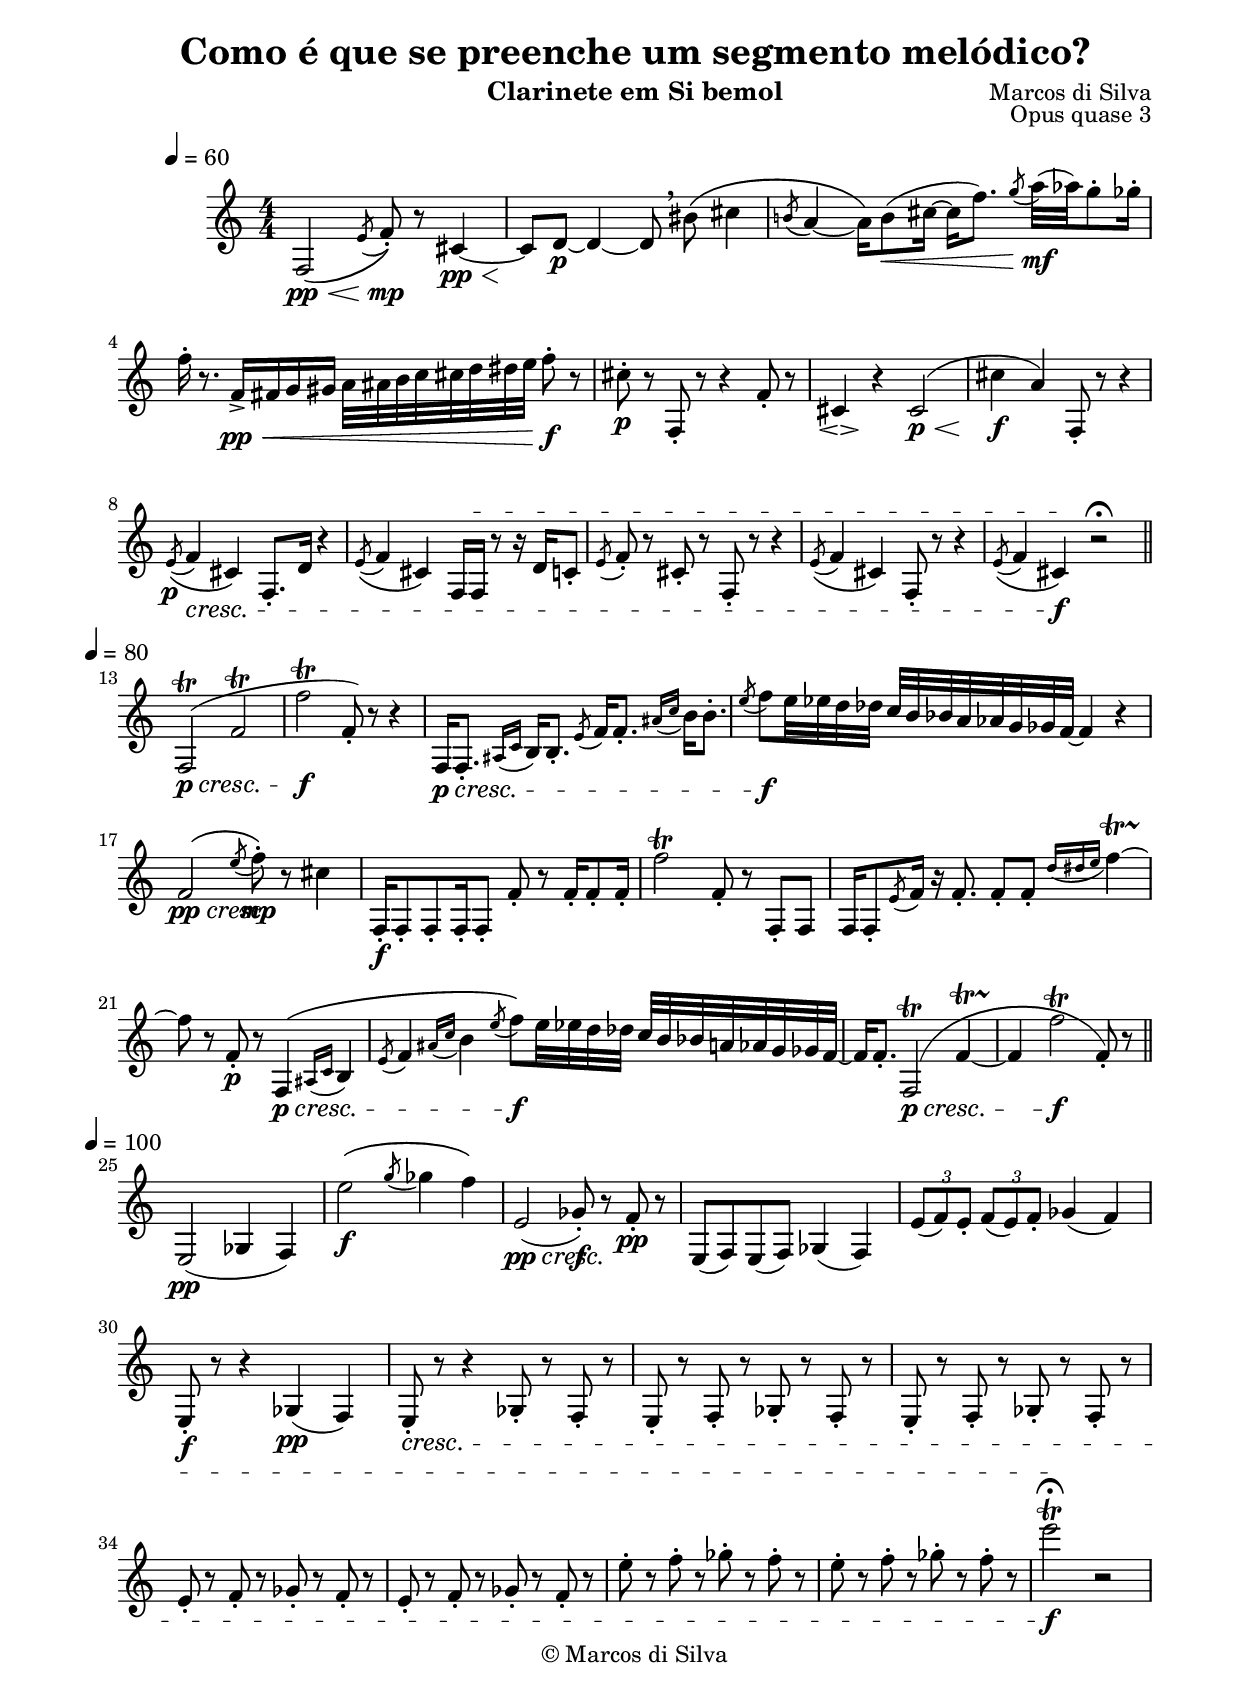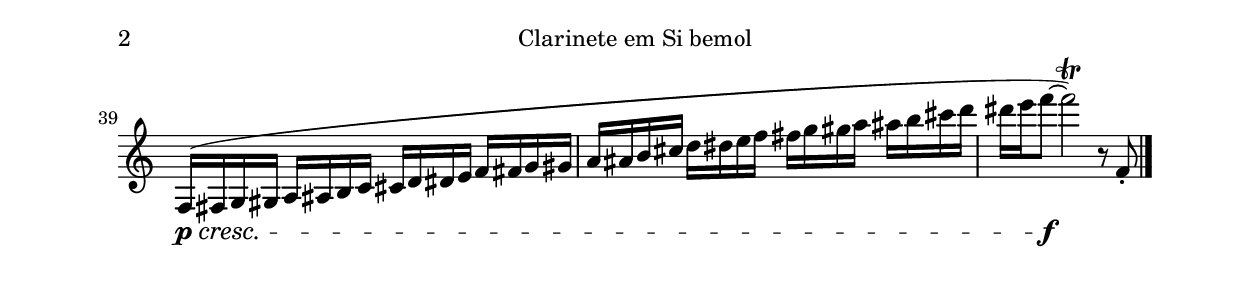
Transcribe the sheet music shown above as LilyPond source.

\version "2.10.0"

%% variáveis

global = {
  %% segA
  \tempo 4=60
  s1*4/4*12
  \bar "||"
  %% segB
  \tempo 4=80
  s1*4/4*12
  \bar "||"
  %% segC
  \tempo 4=100
  s1*4/4*17
  \bar "|."
}

segA = {
  \textSpannerUp
  \override TextSpanner #'edge-text = #'("accel " . "")
  \relative c {
    %% contorno 1: segmento 1 em 3 notas (apoj). segmento 2 em 2 notas
    f2\pp\<\( \acciaccatura e'8 f8-.\)\mp r cis4~\pp\<
    %% contorno 2: segmento 1 em 3 notas. segmento 2 em 3 notas (apoj).
    cis8\! d~\p d4~ d8 \breathe bis'\( cis4 \acciaccatura b!8 a4~
    %% contorno 3: segmento 1 em 6 notas (ritmo variado e apoj). segmento em 5 notas (ritmo variado).
    a16\) b8\<( cis16~ cis f8.) \acciaccatura g8 a32\mf( aes) g8-. ges16-. f-. r8.
    %% contorno 4: segmento 1 em 12 notas. segmento 2 em 2 notas
    f,16->\pp\< fis g gis a32 ais b c cis d dis e f8-.\f r cis-.\p r
    %% contorno 5: segmento 1 em 2 notas. segmento 2 em 2 notas. notas curtas
    f,,8-. r r4 f'8-. r cis4\espressivo r4
    %% contorno 6: segmento 1 em 2 notas. segmento 2 em 2 notas. notas longas
    cis2\p\<( cis'4\f a)
    %% contorno 7: segmento 1 em 3 notas (apoj). segmento 2 em 2 notas. notas curtas
    \setTextCresc
    f,8-. r r4 \acciaccatura e'8\p\( f4\< cis\)
    %% contorno 8: segmento 1 em 4 notas (uma no meio e apoj). segmento 2 em 2 notas. notas curtas
    f,8.-. d'16 r4 \acciaccatura e8\( f4 cis\)
    %% contorno 9: segmento 1 com repetição da primeira nota. duas no meio e apoj. segmento 2 em 2 notas.
    f,16 f\startTextSpan r8 r16 d' c8-. \acciaccatura e8 f8-. r cis-. r
    %% repetição contorno 7
    f,8-. r r4 \acciaccatura e'8\( f4 cis\)
    f,8-. r r4 \acciaccatura e'8\( f4 cis\f\)\stopTextSpan r2\fermata
  }
}

segB = {
  \textSpannerUp
  \override TextSpanner #'edge-text = #'("accel " . "")
  \relative c {
    %% compasso 13
    %% contorno 10: expandido (fator 2)
    f2\p\<\trill( f'\trill f'\trill\f f,8-.) r r4
    %% contorno 11: expandido (fator 2) 5 notas apoj e uso de motivo ritmico
    f,16\p\< f8.-. \acciaccatura {ais16[ c]} b16 b8.-. \acciaccatura e8 f16 f8.-. \acciaccatura {ais16[ c]} b16 b8.-. \acciaccatura e8 f8\f[ e32 ees d des] c b bes a aes g ges f~ f4 r
    %% repetição contorno 1:
    f2\pp\<\( \acciaccatura e'8 f8-.\)\mp r cis4
    %% contorno 12: usando motivos rítmicos
    f,,16-.\f f8-. f-. f16-. f8-. f'-. r f16-. f8-. f16-. f'2\trill f,8-. r
    %% contorno 13: desenvolvendo motivos rítmicos
    f,8-. f f16 f8-. \acciaccatura e'8 f16 r f8.-. f8-. f-. \acciaccatura { d'16[ dis e] } f4~\startTrillSpan f8\stopTrillSpan r8 f,-.\p r
    %% lembrete: continuar a desenvolver o ritmo.

    %% repetição contorno 11 com notas longas
    f,4\p\<\( \acciaccatura {ais16[ c]} b4 \acciaccatura e8 f4 \acciaccatura {ais16[ c]} b4 \acciaccatura e8 f8\)\f[ e32 ees d des] c b bes a aes g ges f~ f16 f8.-.
    %% repetição contorno 10
    f,2\p\<\trill( f'4~\startTrillSpan f\stopTrillSpan f'2\trill\f f,8-.) r
  }
}

segC = {
  \textSpannerUp
  \override TextSpanner #'edge-text = #'("accel " . "")
  \relative c {
    %% contorno 14: 3 notas (simples)
    e2\pp( ges4 f)
    %% contorno 15: com apoj
    e''2\f\( \acciaccatura g8 ges4 f\)
    %% contorno 16: longo/interrompido
    e,2\pp\<( ges8-.)\f r f-.\pp r
    %% contorno com muitas notas repetidas
    e,8( f) e( f) ges4( f)
    %% contorno com muitas notas repetidas (variado)
    \times 2/3 {e'8( f) e-.} \times 2/3 {f( e) f-.} ges4( f)
    
    %% contorno 17: interrompido/longo
    e,8-.\f r r4 ges4\pp( f)
    %% contorno 18: interrompido
    \setTextCresc
    e8-.\< r r4 ges8-. r f-. r
    %% contorno 19: interrompido 4 notas (repetido)
    e-. r f-. r ges-. r f-. r
    e-. r f-. r ges-. r f-. r
    e'-.\startTextSpan r f-. r ges-. r f-. r
    e-. r f-. r ges-. r f-. r
    e'-. r f-. r ges-. r f-. r
    e-. r f-. r ges-. r f-. r
    e'2\f\stopTextSpan\trill\fermata r
    %% contorno x: final
    f,,,16\p\<( fis g gis a ais b c cis d dis e f fis g gis a ais b cis d dis e f fis g gis a ais b cis d dis e f8~\f f2)\trill r8 f,,-.
  }
}

%% partitura

\book {
  \header {
    title = "Como é que se preenche um segmento melódico?"
    instrument = "Clarinete em Si bemol"
    opus = "Opus quase 3"
    composer = "Marcos di Silva"
    date = "2007"
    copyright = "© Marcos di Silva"
  }
  \score {
    \new Staff <<
      \set Staff.midiInstrument = "clarinet"
      \global
      {
        \segA
        \segB
        \segC
      }
    >>
    \midi { }
    \layout {
      \context { \Score
                 \override MetronomeMark #'extra-offset = #'(-9 . 0)
                 \override MetronomeMark #'padding = #'3
               }
      \context { \Staff
                 \override TimeSignature #'style = #'numbered
               }
      \context { \Voice
                 \override Glissando #'thickness = #3
                 \override Glissando #'gap = #0.1
               }
      \context {
        \Staff \consists "Horizontal_bracket_engraver"
      }
    }
  }
  \paper {
    #(set-paper-size "a4")
    line-width = 17.5\cm
    bottom-margin = 1.5\cm
    left-margin = 2\cm
    print-page-number = ##t
    ragged-last-bottom = ##t
  }
}
